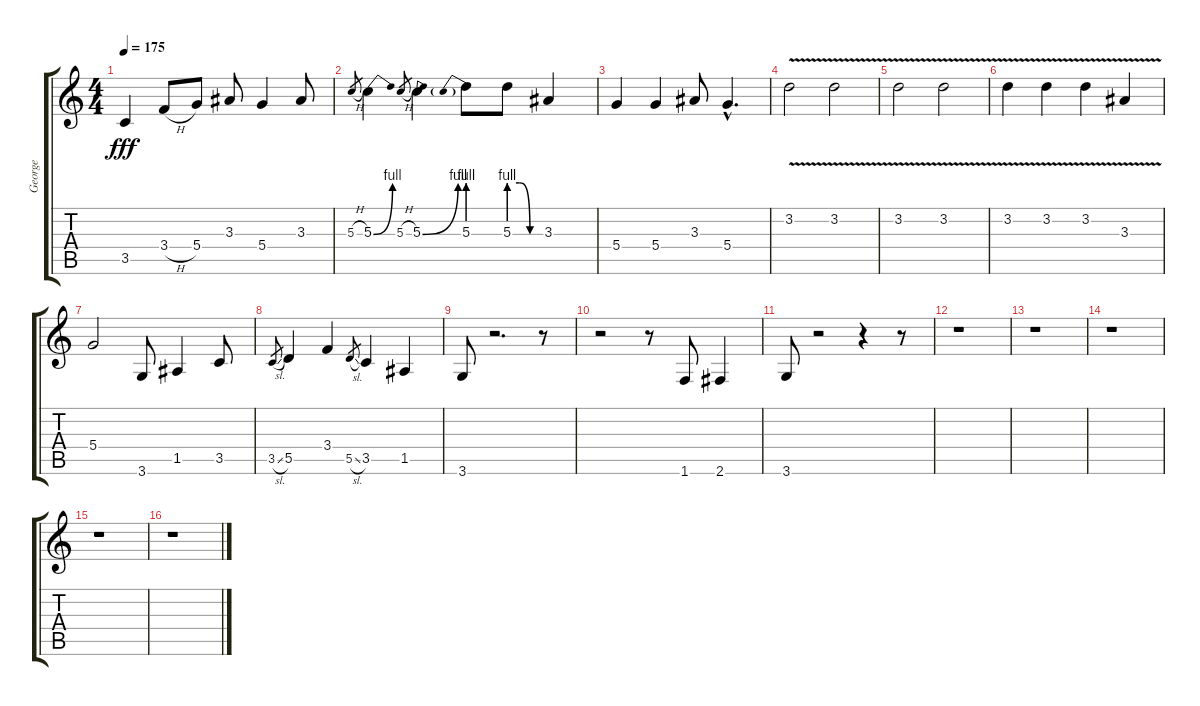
\track ("George" "George") {instrument electricguitarclean}
\staff {score tabs}
\tuning (E4 B3 G3 D3 A2 E2) {hide}
\ts (4 4)
\tempo 175
\clef g2
\ks c
3.5.4{dy fff} 3.4{h}.8 5.4.8 3.3.8 5.4.4 3.3.8 |
5.3{h}.8{gr} 5.3{be (bend 0 0 60 4)}.4 5.3{h}.8{gr} 5.3{be (bend 0 0 60 4)}.4 5.3{be (prebend 0 4 60 4)}.8 5.3{be (custom 0 4 20 4 40 0 60 0)}.8 3.3.4 |
5.4.4 5.4.4 3.3.8 5.4{hac}.4{d} |
3.2{v}.2 3.2{v}.2 |
3.2{v}.2 3.2{v}.2 |
3.2{v}.4 3.2{v}.4 3.2{v}.4 3.3{v}.4 |
5.4.2 3.6.8 1.5.4 3.5.8 |
3.5{sl}.8{gr} 5.5.4 3.4.4 5.5{sl}.8{gr} 3.5.4 1.5.4 |
3.6.8 r.2{d} r.8 |
r.2 r.8 1.6.8 2.6.4 |
3.6.8 r.2 r.4 r.8 |
r.1 |
r.1 |
r.1 |
r.1 |
r.1
